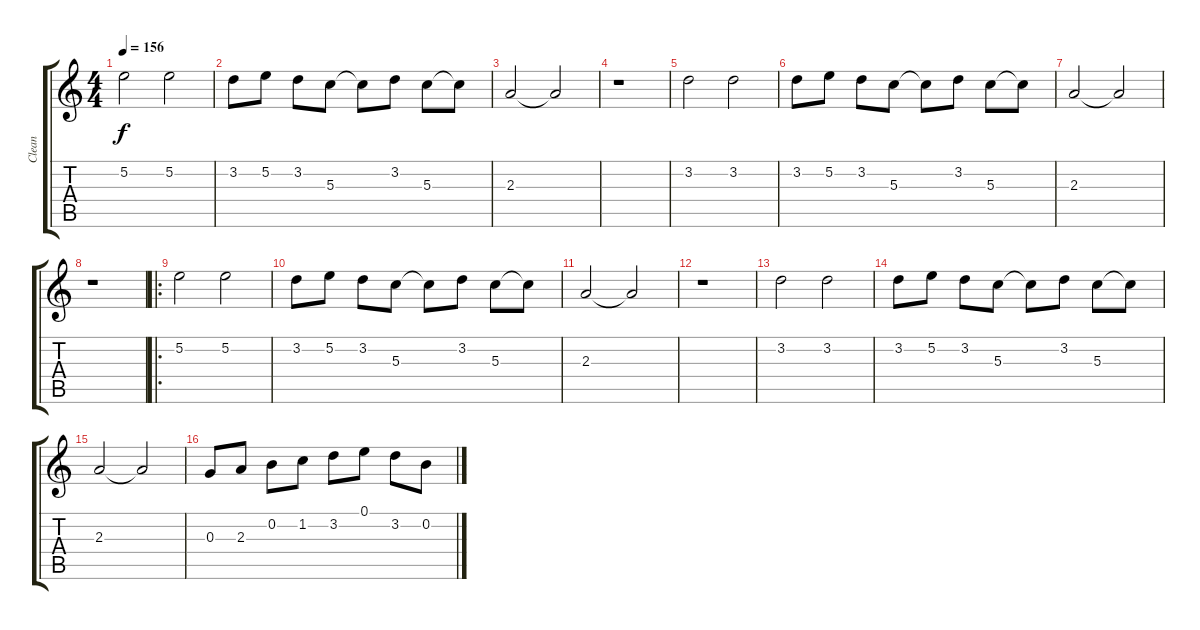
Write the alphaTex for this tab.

\track ("Clean" "Clean") {instrument electricguitarclean}
\staff {score tabs}
\tuning (E4 B3 G3 D3 A2 E2) {hide}
\ts (4 4)
\tempo 156
\clef g2
\ks c
5.2.2{dy f instrument electricguitarclean} 5.2.2 |
3.2.8 5.2.8 3.2.8 5.3.8 5.3{t}.8 3.2.8 5.3.8 5.3{t}.8 |
2.3.2 2.3{t}.2 |
r.1 |
3.2.2 3.2.2 |
3.2.8 5.2.8 3.2.8 5.3.8 5.3{t}.8 3.2.8 5.3.8 5.3{t}.8 |
2.3.2 2.3{t}.2 |
r.1 |
\ro
5.2.2 5.2.2 |
3.2.8 5.2.8 3.2.8 5.3.8 5.3{t}.8 3.2.8 5.3.8 5.3{t}.8 |
2.3.2 2.3{t}.2 |
r.1 |
3.2.2 3.2.2 |
3.2.8 5.2.8 3.2.8 5.3.8 5.3{t}.8 3.2.8 5.3.8 5.3{t}.8 |
2.3.2 2.3{t}.2 |
0.3.8 2.3.8 0.2.8 1.2.8 3.2.8 0.1.8 3.2.8 0.2.8
